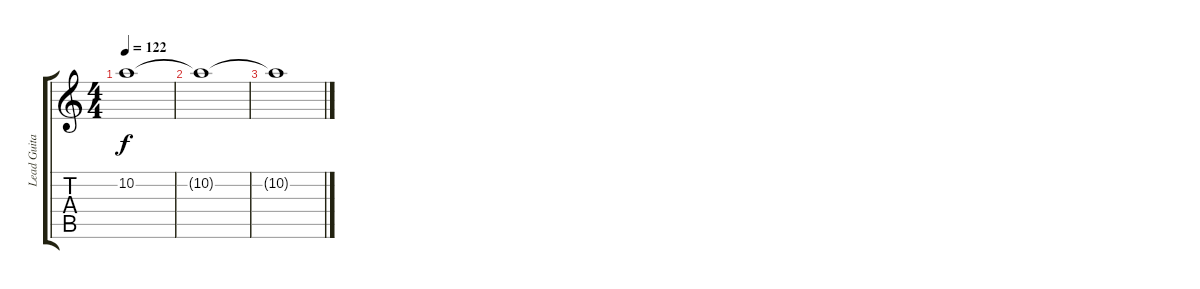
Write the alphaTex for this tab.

\track ("Lead Guitar" "Lead Guita") {instrument distortionguitar}
\staff {score tabs}
\tuning (E4 B3 G3 D3 A2 E2) {hide}
\ts (4 4)
\tempo 122
\clef g2
\ks c
10.2.1{dy f} |
10.2{t}.1 |
10.2{t}.1
